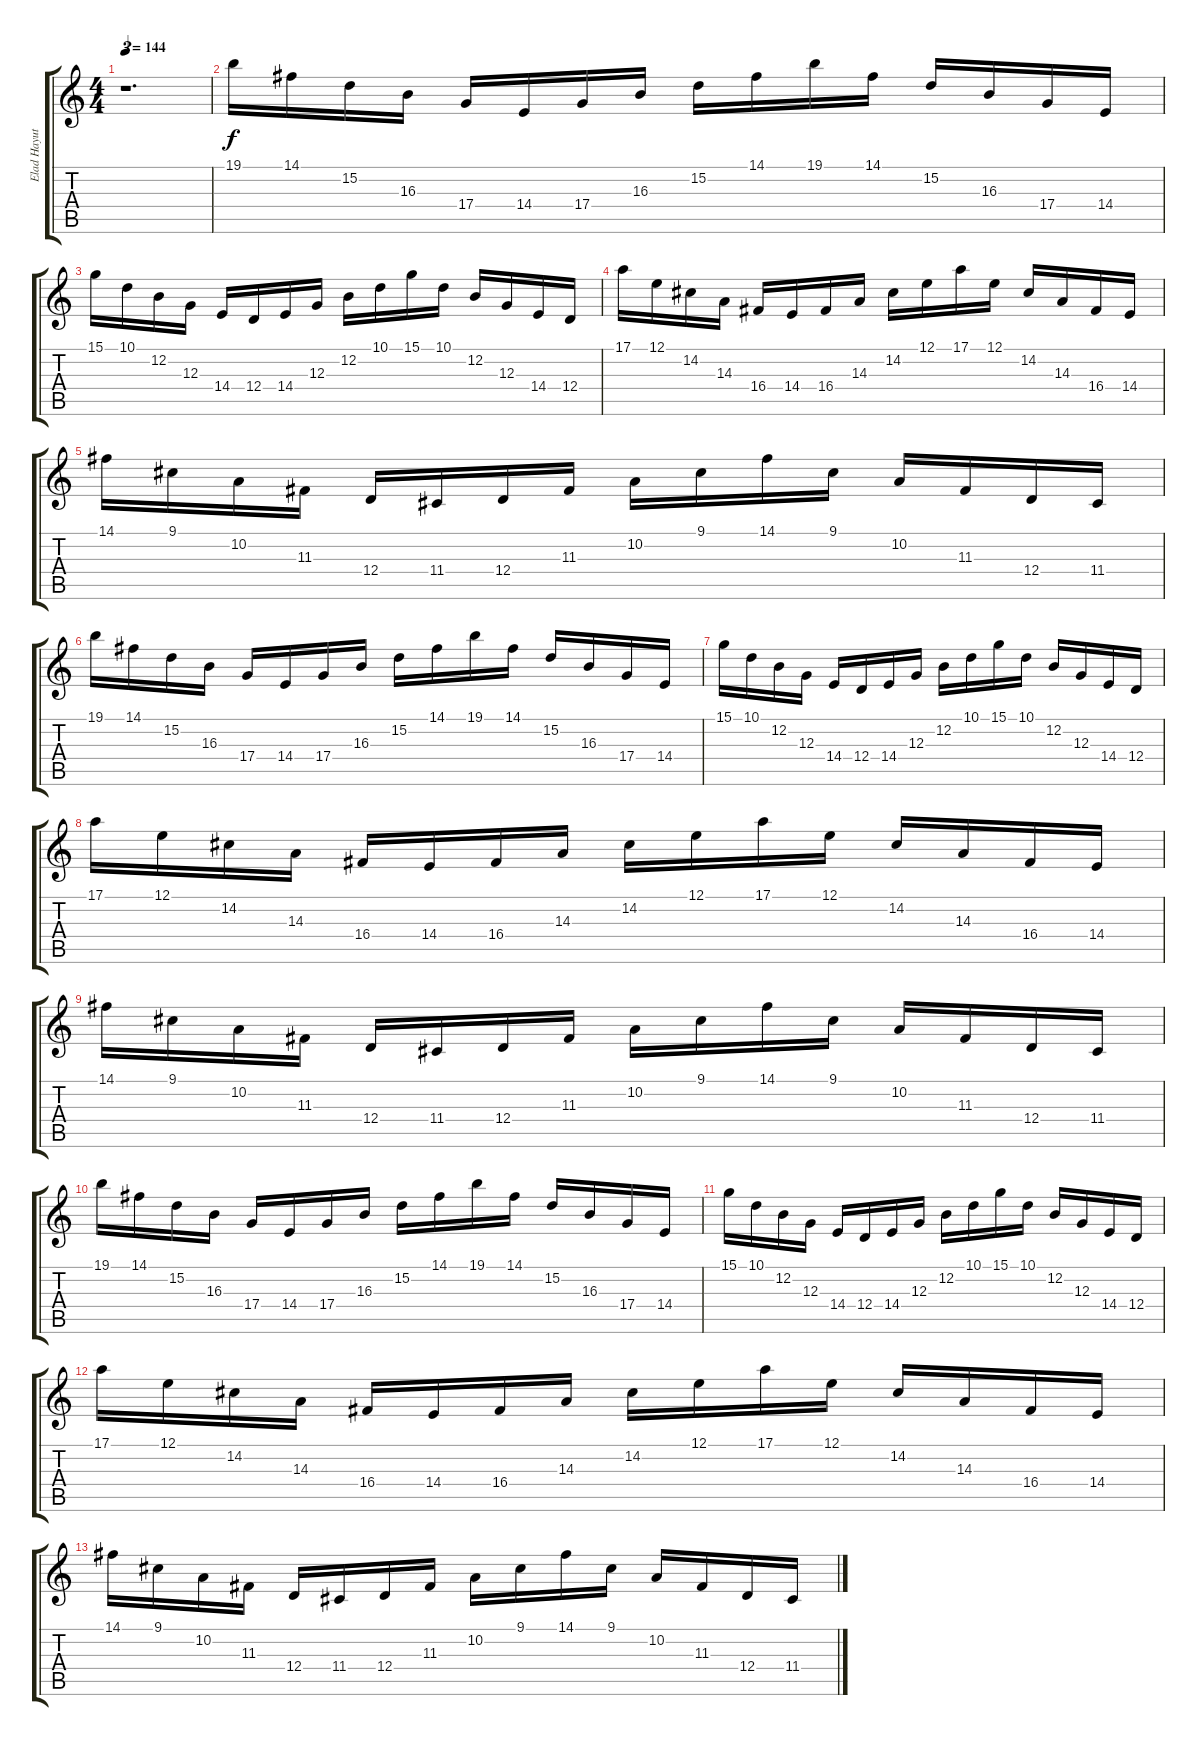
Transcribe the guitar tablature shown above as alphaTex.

\track ("Elad Hayut" "Elad Hayut") {instrument harpsichord}
\staff {score tabs}
\tuning (E4 B3 G3 D3 A2 E2) {hide}
\ts (4 4)
\tempo 144
\clef g2
\ks c
r.1{d tu (3 2) dy f volume 16 instrument harpsichord} |
19.1.16 14.1.16 15.2.16 16.3.16 17.4.16 14.4.16 17.4.16 16.3.16 15.2.16 14.1.16 19.1.16 14.1.16 15.2.16 16.3.16 17.4.16 14.4.16 |
15.1.16 10.1.16 12.2.16 12.3.16 14.4.16 12.4.16 14.4.16 12.3.16 12.2.16 10.1.16 15.1.16 10.1.16 12.2.16 12.3.16 14.4.16 12.4.16 |
17.1.16 12.1.16 14.2.16 14.3.16 16.4.16 14.4.16 16.4.16 14.3.16 14.2.16 12.1.16 17.1.16 12.1.16 14.2.16 14.3.16 16.4.16 14.4.16 |
14.1.16 9.1.16 10.2.16 11.3.16 12.4.16 11.4.16 12.4.16 11.3.16 10.2.16 9.1.16 14.1.16 9.1.16 10.2.16 11.3.16 12.4.16 11.4.16 |
19.1.16{volume 7} 14.1.16 15.2.16 16.3.16 17.4.16 14.4.16 17.4.16 16.3.16 15.2.16 14.1.16 19.1.16 14.1.16 15.2.16 16.3.16 17.4.16 14.4.16 |
15.1.16 10.1.16 12.2.16 12.3.16 14.4.16 12.4.16 14.4.16 12.3.16 12.2.16 10.1.16 15.1.16 10.1.16 12.2.16 12.3.16 14.4.16 12.4.16 |
17.1.16 12.1.16 14.2.16 14.3.16 16.4.16 14.4.16 16.4.16 14.3.16 14.2.16 12.1.16 17.1.16 12.1.16 14.2.16 14.3.16 16.4.16 14.4.16 |
14.1.16 9.1.16 10.2.16 11.3.16 12.4.16 11.4.16 12.4.16 11.3.16 10.2.16 9.1.16 14.1.16 9.1.16 10.2.16 11.3.16 12.4.16 11.4.16 |
19.1.16 14.1.16 15.2.16 16.3.16 17.4.16 14.4.16 17.4.16 16.3.16 15.2.16 14.1.16 19.1.16 14.1.16 15.2.16 16.3.16 17.4.16 14.4.16 |
15.1.16 10.1.16 12.2.16 12.3.16 14.4.16 12.4.16 14.4.16 12.3.16 12.2.16 10.1.16 15.1.16 10.1.16 12.2.16 12.3.16 14.4.16 12.4.16 |
17.1.16 12.1.16 14.2.16 14.3.16 16.4.16 14.4.16 16.4.16 14.3.16 14.2.16 12.1.16 17.1.16 12.1.16 14.2.16 14.3.16 16.4.16 14.4.16 |
14.1.16 9.1.16 10.2.16 11.3.16 12.4.16 11.4.16 12.4.16 11.3.16 10.2.16 9.1.16 14.1.16 9.1.16 10.2.16 11.3.16 12.4.16 11.4.16
